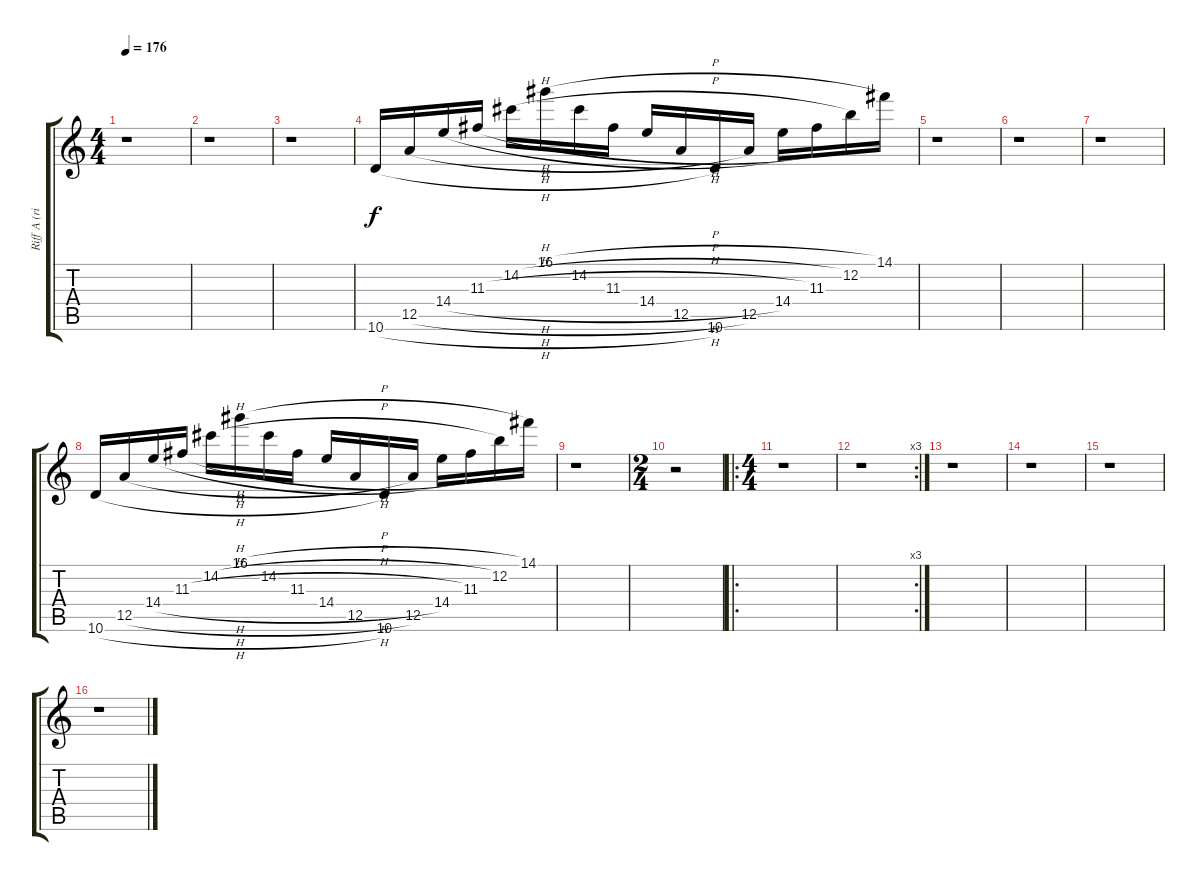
\track ("Riff A (right)" "Riff A (ri") {instrument distortionguitar}
\staff {score tabs}
\tuning (E4 B3 G3 D3 A2 E2) {hide}
\ts (4 4)
\tempo 176
\clef g2
\ks c
r.1{dy f} |
r.1 |
r.1 |
10.6{h}.16 12.5{h}.16 14.4{h}.16 11.3{h}.16 14.2{h}.16 16.1{h}.16 14.2{h}.16 11.3{h}.16 14.4{h}.16 12.5{h}.16 10.6.16 12.5.16 14.4.16 11.3.16 12.2.16 14.1.16 |
r.1 |
r.1 |
r.1 |
10.6{h}.16 12.5{h}.16 14.4{h}.16 11.3{h}.16 14.2{h}.16 16.1{h}.16 14.2{h}.16 11.3{h}.16 14.4{h}.16 12.5{h}.16 10.6.16 12.5.16 14.4.16 11.3.16 12.2.16 14.1.16 |
r.1 |
\ts (2 4)
r.2 |
\ro
\ts (4 4)
r.1 |
\rc 3
r.1 |
r.1 |
r.1 |
r.1 |
r.1
